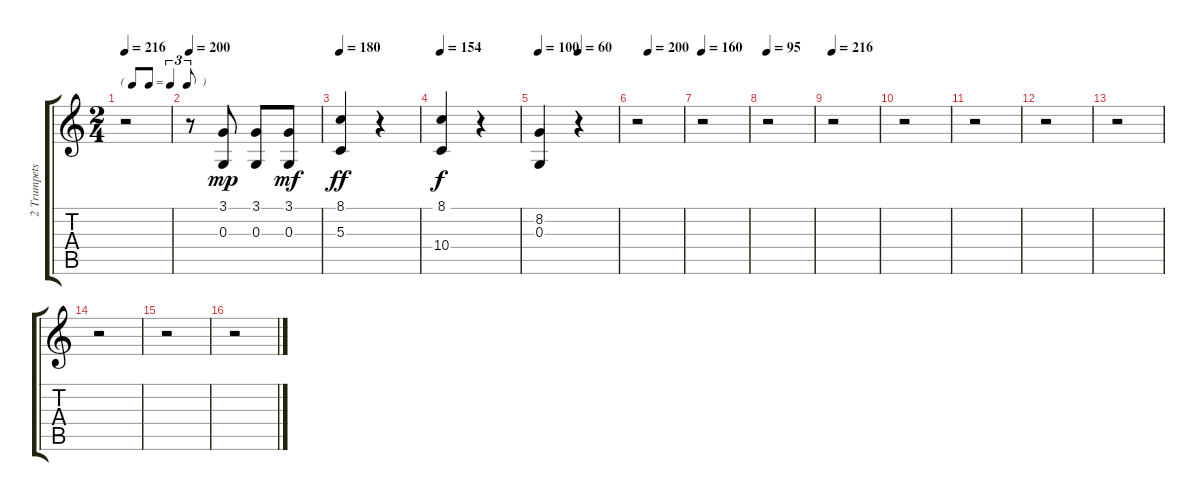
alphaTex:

\track ("2 Trumpets in C" "2 Trumpets") {instrument trumpet}
\staff {score tabs}
\tuning (E4 B3 G3 D3 A2 E2) {hide}
\ts (2 4)
\tf triplet8th
\tempo 216
\clef g2
\ks c
r.2{dy mp} |
\tempo 200
r.8 (3.1 0.3).8 (3.1 0.3).8 (3.1 0.3).8{dy mf} |
\tempo 180
(8.1 5.3).4{dy ff} r.4 |
\tempo 154
(8.1 10.4).4{dy f} r.4 |
\tempo 100
\tempo (60 0.5)
(8.2 0.3).4 r.4 |
\tempo (200 0.25)
r.2 |
\tempo 160
r.2 |
\tempo 95
r.2 |
\tempo 216
r.2 |
r.2 |
r.2 |
r.2 |
r.2 |
r.2 |
r.2 |
r.2
